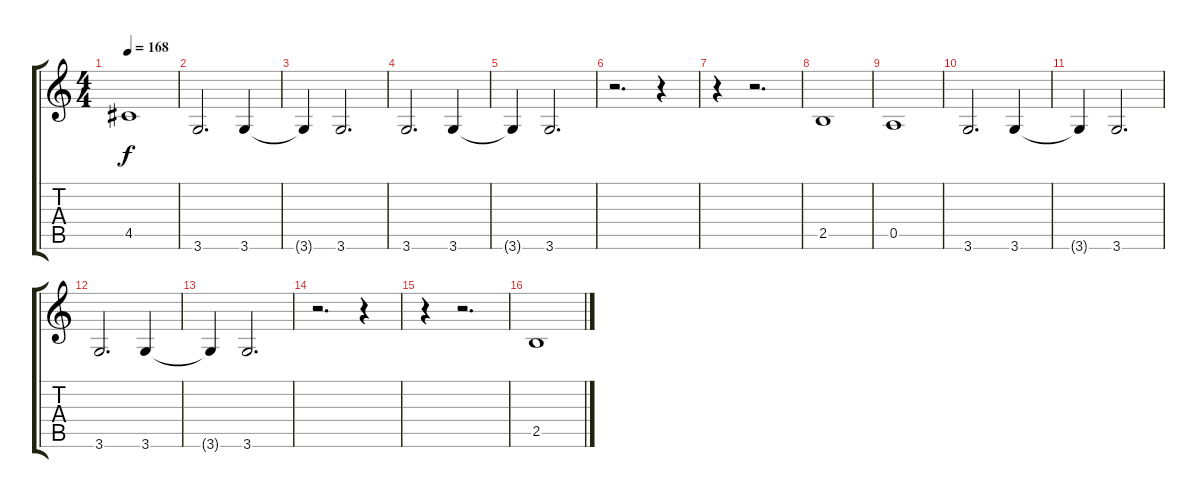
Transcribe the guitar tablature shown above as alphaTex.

\track "" {instrument electricbassfinger}
\staff {score tabs}
\tuning (E4 B3 G3 D3 A2 E2) {hide}
\ts (4 4)
\tempo 168
\clef g2
\ks c
4.5{t}.1{dy f} |
3.6.2{d} 3.6.4 |
3.6{t}.4 3.6.2{d} |
3.6.2{d} 3.6.4 |
3.6{t}.4 3.6.2{d} |
r.2{d} r.4 |
r.4 r.2{d} |
2.5.1 |
0.5.1 |
3.6.2{d} 3.6.4 |
3.6{t}.4 3.6.2{d} |
3.6.2{d} 3.6.4 |
3.6{t}.4 3.6.2{d} |
r.2{d} r.4 |
r.4 r.2{d} |
2.5.1
